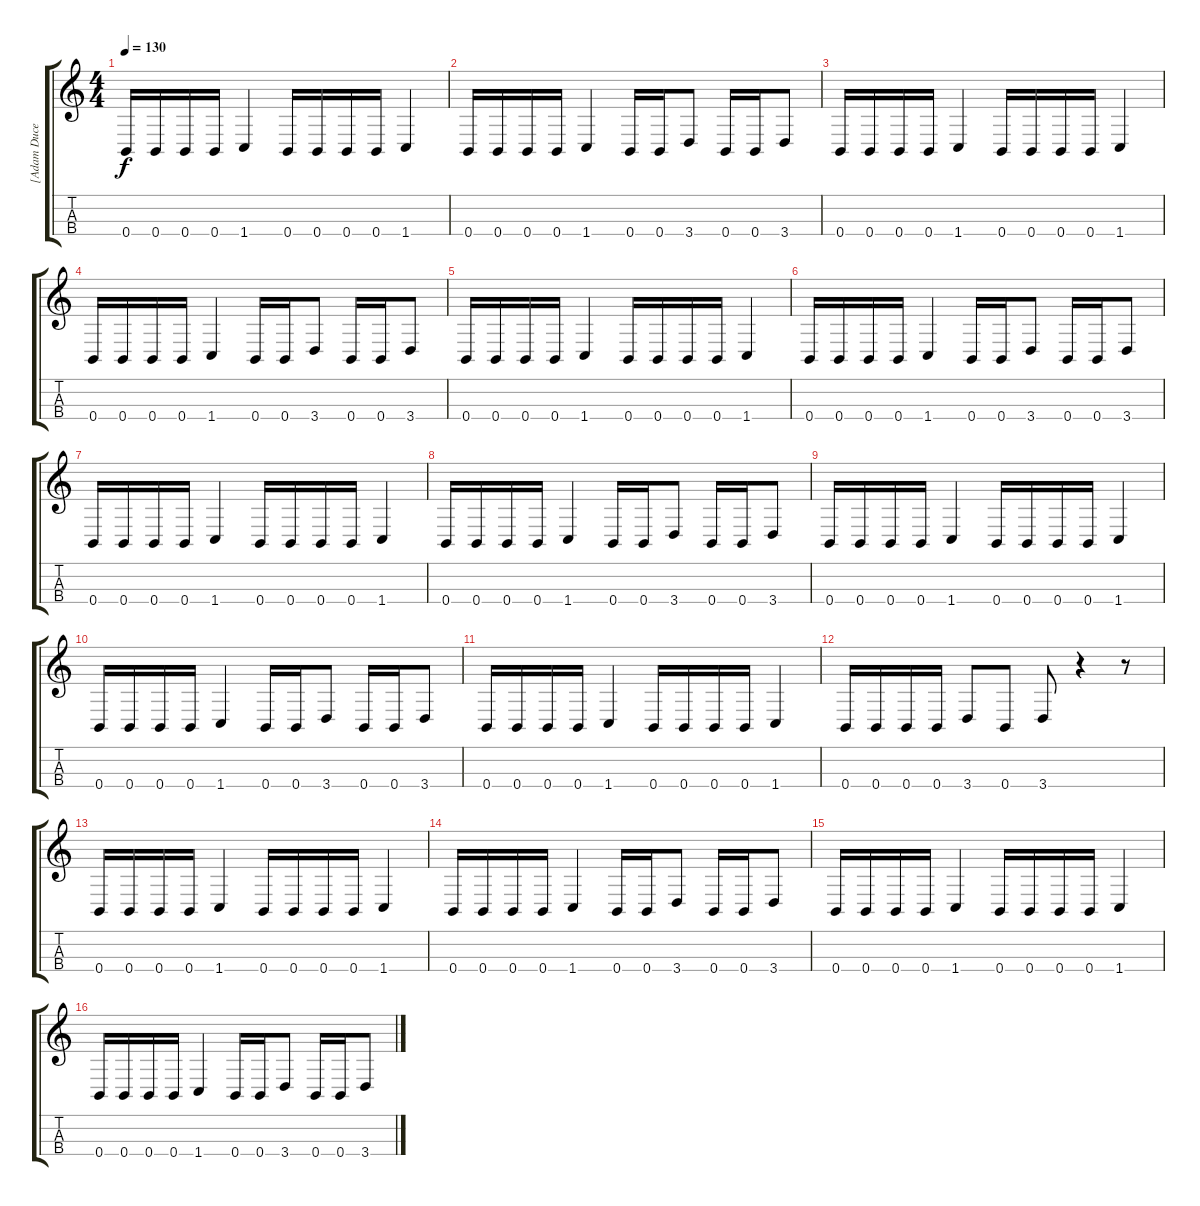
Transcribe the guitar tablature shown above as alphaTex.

\track ("[Adam Duce] Bass" "[Adam Duce") {instrument electricbasspick}
\staff {score tabs}
\tuning (E3 B2 Gb2 B1) {hide}
\ts (4 4)
\tempo 130
\clef g2
\ks c
0.4.16{dy f} 0.4.16 0.4.16 0.4.16 1.4.4 0.4.16 0.4.16 0.4.16 0.4.16 1.4.4 |
0.4.16 0.4.16 0.4.16 0.4.16 1.4.4 0.4.16 0.4.16 3.4.8 0.4.16 0.4.16 3.4.8 |
0.4.16 0.4.16 0.4.16 0.4.16 1.4.4 0.4.16 0.4.16 0.4.16 0.4.16 1.4.4 |
0.4.16 0.4.16 0.4.16 0.4.16 1.4.4 0.4.16 0.4.16 3.4.8 0.4.16 0.4.16 3.4.8 |
0.4.16 0.4.16 0.4.16 0.4.16 1.4.4 0.4.16 0.4.16 0.4.16 0.4.16 1.4.4 |
0.4.16 0.4.16 0.4.16 0.4.16 1.4.4 0.4.16 0.4.16 3.4.8 0.4.16 0.4.16 3.4.8 |
0.4.16 0.4.16 0.4.16 0.4.16 1.4.4 0.4.16 0.4.16 0.4.16 0.4.16 1.4.4 |
0.4.16 0.4.16 0.4.16 0.4.16 1.4.4 0.4.16 0.4.16 3.4.8 0.4.16 0.4.16 3.4.8 |
0.4.16 0.4.16 0.4.16 0.4.16 1.4.4 0.4.16 0.4.16 0.4.16 0.4.16 1.4.4 |
0.4.16 0.4.16 0.4.16 0.4.16 1.4.4 0.4.16 0.4.16 3.4.8 0.4.16 0.4.16 3.4.8 |
0.4.16 0.4.16 0.4.16 0.4.16 1.4.4 0.4.16 0.4.16 0.4.16 0.4.16 1.4.4 |
0.4.16 0.4.16 0.4.16 0.4.16 3.4.8 0.4.8 3.4.8 r.4 r.8 |
0.4.16 0.4.16 0.4.16 0.4.16 1.4.4 0.4.16 0.4.16 0.4.16 0.4.16 1.4.4 |
0.4.16 0.4.16 0.4.16 0.4.16 1.4.4 0.4.16 0.4.16 3.4.8 0.4.16 0.4.16 3.4.8 |
0.4.16 0.4.16 0.4.16 0.4.16 1.4.4 0.4.16 0.4.16 0.4.16 0.4.16 1.4.4 |
0.4.16 0.4.16 0.4.16 0.4.16 1.4.4 0.4.16 0.4.16 3.4.8 0.4.16 0.4.16 3.4.8
